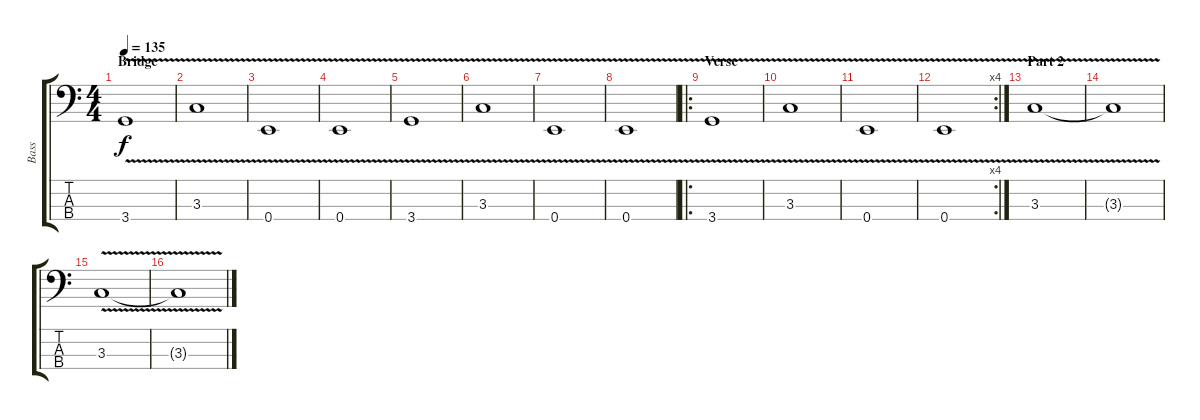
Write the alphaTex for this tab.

\track ("Bass" "Bass") {instrument electricbassfinger}
\staff {score tabs}
\tuning (G2 D2 A1 E1) {hide}
\ts (4 4)
\section ("" "Bridge")
\tempo 135
\clef f4
\ks c
3.4{v}.1{dy f} |
3.3{v}.1 |
0.4{v}.1 |
0.4{v}.1 |
3.4{v}.1 |
3.3{v}.1 |
0.4{v}.1 |
0.4{v}.1 |
\ro
\section ("" "Verse")
3.4{v}.1 |
3.3{v}.1 |
0.4{v}.1 |
\rc 4
0.4{v}.1 |
\section ("" "Part 2")
3.3{v}.1 |
3.3{t}.1 |
3.3{v}.1 |
3.3{t}.1
